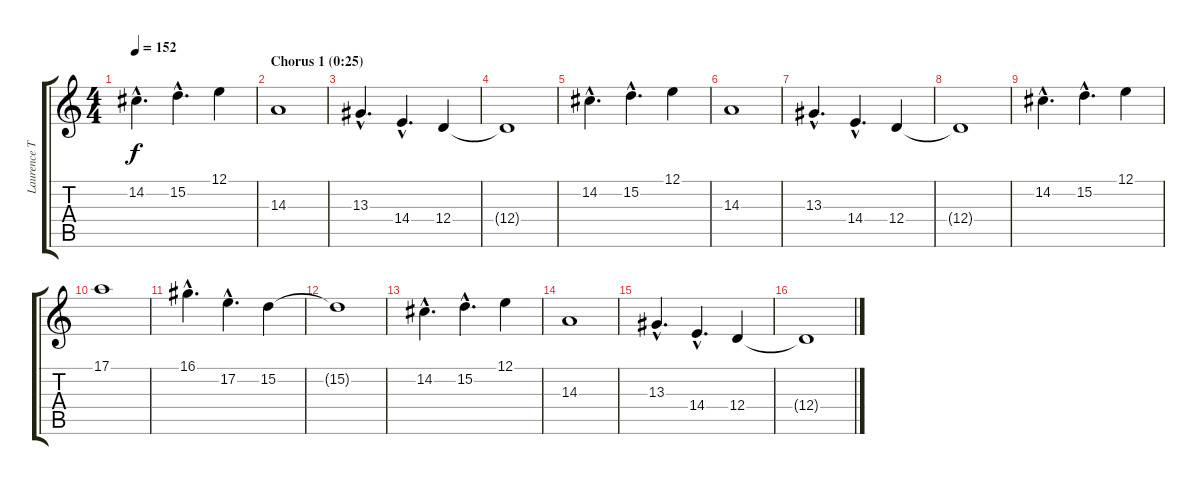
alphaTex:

\track ("Laurence Tolhurst (synth)" "Laurence T") {instrument tremolostrings}
\staff {score tabs}
\tuning (E4 B3 G3 D3 A2 E2) {hide}
\ts (4 4)
\tempo 152
\clef g2
\ks c
14.2{hac}.4{d dy f} 15.2{hac}.4{d} 12.1.4 |
\section ("" "Chorus 1 (0:25)")
14.3.1 |
13.3{hac}.4{d} 14.4{hac}.4{d} 12.4.4 |
12.4{t}.1 |
14.2{hac}.4{d} 15.2{hac}.4{d} 12.1.4 |
14.3.1 |
13.3{hac}.4{d} 14.4{hac}.4{d} 12.4.4 |
12.4{t}.1 |
14.2{hac}.4{d} 15.2{hac}.4{d} 12.1.4 |
17.1.1 |
16.1{hac}.4{d} 17.2{hac}.4{d} 15.2.4 |
15.2{t}.1 |
14.2{hac}.4{d} 15.2{hac}.4{d} 12.1.4 |
14.3.1 |
13.3{hac}.4{d} 14.4{hac}.4{d} 12.4.4 |
12.4{t}.1
